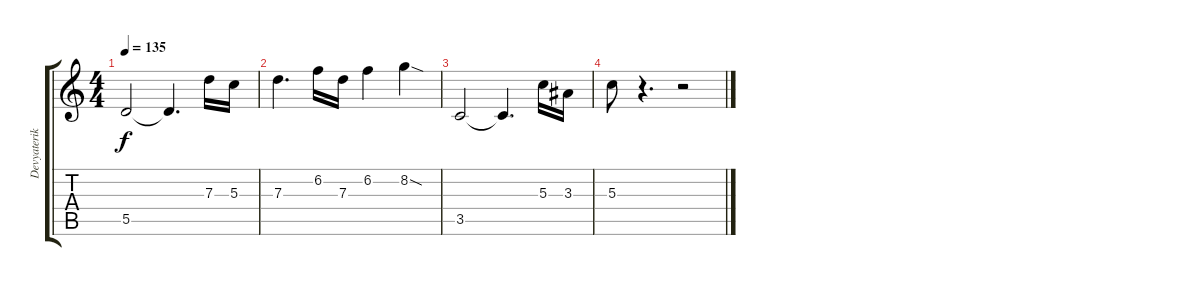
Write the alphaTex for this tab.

\track ("Devyaterikov (solo guitar)" "Devyaterik") {instrument overdrivenguitar}
\staff {score tabs}
\tuning (E4 B3 G3 D3 A2 E2) {hide}
\ts (4 4)
\tempo 135
\clef g2
\ks c
5.5.2{dy f} 5.5{t}.4{d} 7.3.16 5.3.16 |
7.3.4{d} 6.2.16 7.3.16 6.2.4 8.2{sod}.4 |
3.5.2 3.5{t}.4{d} 5.3.16 3.3.16 |
5.3.8 r.4{d} r.2
